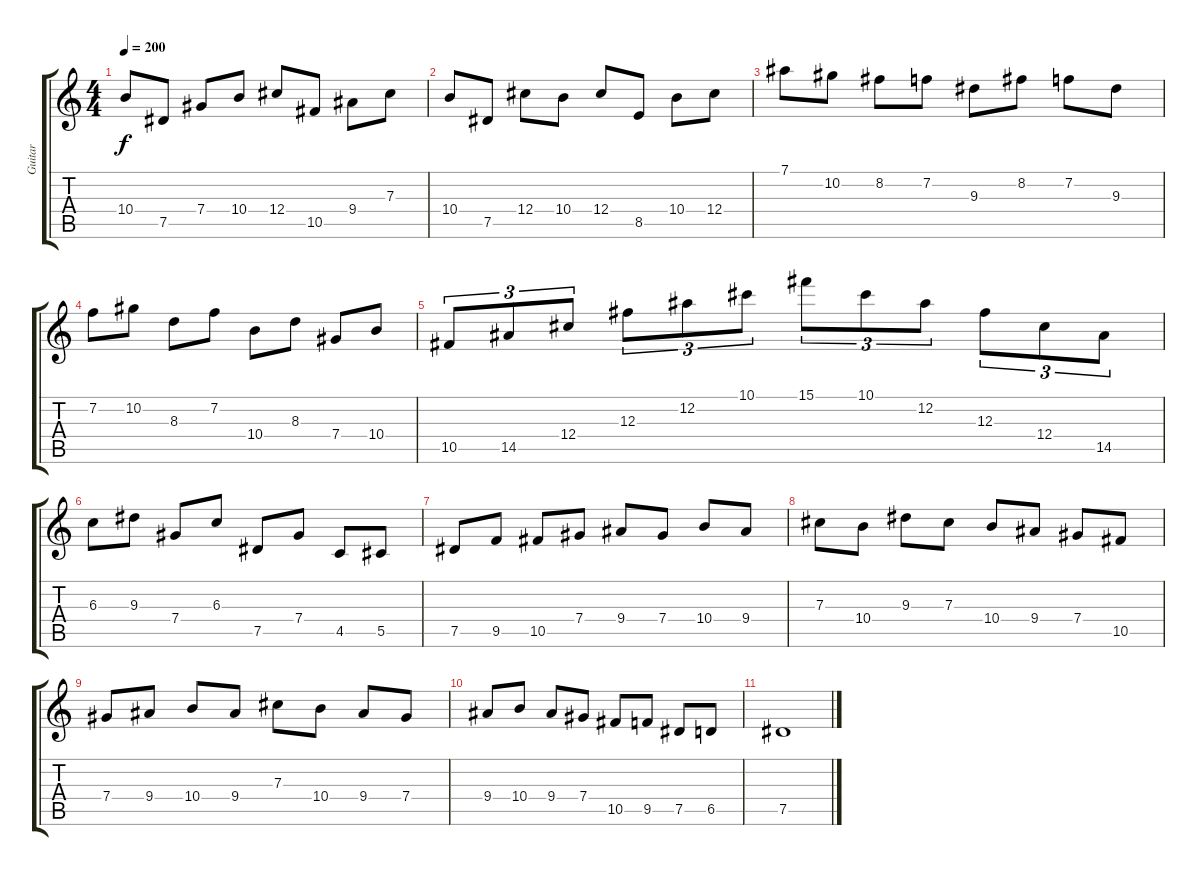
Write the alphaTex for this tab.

\track ("Guitar" "Guitar") {instrument distortionguitar}
\staff {score tabs}
\tuning (Eb4 Bb3 Gb3 Db3 Ab2 Eb2) {hide}
\ts (4 4)
\tempo 200
\clef g2
\ks c
10.4.8{dy f} 7.5.8 7.4.8 10.4.8 12.4.8 10.5.8 9.4.8 7.3.8 |
10.4.8 7.5.8 12.4.8 10.4.8 12.4.8 8.5.8 10.4.8 12.4.8 |
7.1.8 10.2.8 8.2.8 7.2.8 9.3.8 8.2.8 7.2.8 9.3.8 |
7.2.8 10.2.8 8.3.8 7.2.8 10.4.8 8.3.8 7.4.8 10.4.8 |
10.5.8{tu (3 2)} 14.5.8{tu (3 2)} 12.4.8{tu (3 2)} 12.3.8{tu (3 2)} 12.2.8{tu (3 2)} 10.1.8{tu (3 2)} 15.1.8{tu (3 2)} 10.1.8{tu (3 2)} 12.2.8{tu (3 2)} 12.3.8{tu (3 2)} 12.4.8{tu (3 2)} 14.5.8{tu (3 2)} |
6.3.8 9.3.8 7.4.8 6.3.8 7.5.8 7.4.8 4.5.8 5.5.8 |
7.5.8 9.5.8 10.5.8 7.4.8 9.4.8 7.4.8 10.4.8 9.4.8 |
7.3.8 10.4.8 9.3.8 7.3.8 10.4.8 9.4.8 7.4.8 10.5.8 |
7.4.8 9.4.8 10.4.8 9.4.8 7.3.8 10.4.8 9.4.8 7.4.8 |
9.4.8 10.4.8 9.4.8 7.4.8 10.5.8 9.5.8 7.5.8 6.5.8 |
7.5.1
